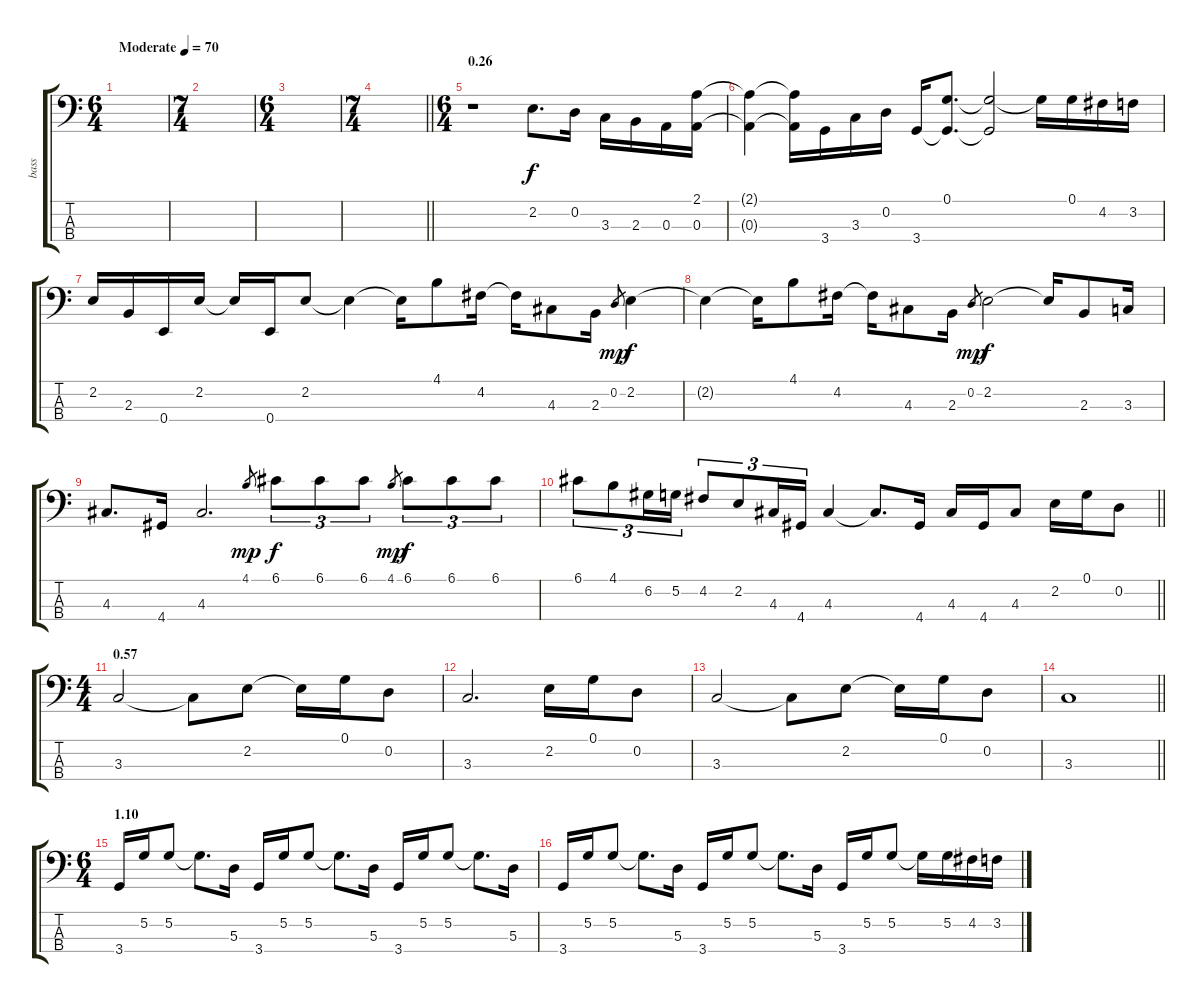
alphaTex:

\track ("bass" "bass") {instrument electricbasspick}
\staff {score tabs}
\tuning (G2 D2 A1 E1) {hide}
\ts (6 4)
\tempo (70 "Moderate")
\clef f4
\ks c
|
\ts (7 4)
|
\ts (6 4)
|
\ts (7 4)
\barLineRight lightlight
|
\ts (6 4)
\section ("" "0.26")
r.1 2.2.8{d} 0.2.16 3.3.16 2.3.16 0.3.16 (2.1 0.3).16 |
(2.1{t} 0.3{t}).4 (2.1{t} 0.3{t}).16 3.4.16 3.3.16 0.2.16 3.4.16 (0.1 3.4{t}).8{d} (0.1{t} 3.4{t}).2 0.1{t}.16 0.1.16 4.2.16 3.2.16 |
2.2.16 2.3.16 0.4.16 2.2.16 2.2{t}.16 0.4.16 2.2.8 2.2{t}.4 2.2{t}.16 4.1.8 4.2.16 4.2{t}.16 4.3.8 2.3.16 0.2.8{gr dy mp} 2.2.4{dy f} |
2.2{t}.4 2.2{t}.16 4.1.8 4.2.16 4.2{t}.16 4.3.8 2.3.16 0.2.8{gr dy mp} 2.2.2{dy f} 2.2{t}.16 2.3.8 3.3.16 |
4.3.8{d} 4.4.16 4.3.2{d} 4.1.8{gr dy mp} 6.1.8{tu (3 2) dy f} 6.1.8{tu (3 2)} 6.1.8{tu (3 2)} 4.1.8{gr dy mp} 6.1.8{tu (3 2) dy f} 6.1.8{tu (3 2)} 6.1.8{tu (3 2)} |
\barLineRight lightlight
6.1.8{tu (3 2)} 4.1.8{tu (3 2)} 6.2.16{tu (3 2)} 5.2.16{tu (3 2)} 4.2.8{tu (3 2)} 2.2.8{tu (3 2)} 4.3.16{tu (3 2)} 4.4.16{tu (3 2)} 4.3.4 4.3{t}.8{d} 4.4.16 4.3.16 4.4.16 4.3.8 2.2.16 0.1.16 0.2.8 |
\ts (4 4)
\section ("" "0.57")
3.3.2 3.3{t}.8 2.2.8 2.2{t}.16 0.1.16 0.2.8 |
3.3.2{d} 2.2.16 0.1.16 0.2.8 |
3.3.2 3.3{t}.8 2.2.8 2.2{t}.16 0.1.16 0.2.8 |
\barLineRight lightlight
3.3.1 |
\ts (6 4)
\section ("" "1.10")
3.4.16 5.2.16 5.2.8 5.2{t}.8{d} 5.3.16 3.4.16 5.2.16 5.2.8 5.2{t}.8{d} 5.3.16 3.4.16 5.2.16 5.2.8 5.2{t}.8{d} 5.3.16 |
3.4.16 5.2.16 5.2.8 5.2{t}.8{d} 5.3.16 3.4.16 5.2.16 5.2.8 5.2{t}.8{d} 5.3.16 3.4.16 5.2.16 5.2.8 5.2{t}.16 5.2.16 4.2.16 3.2.16
